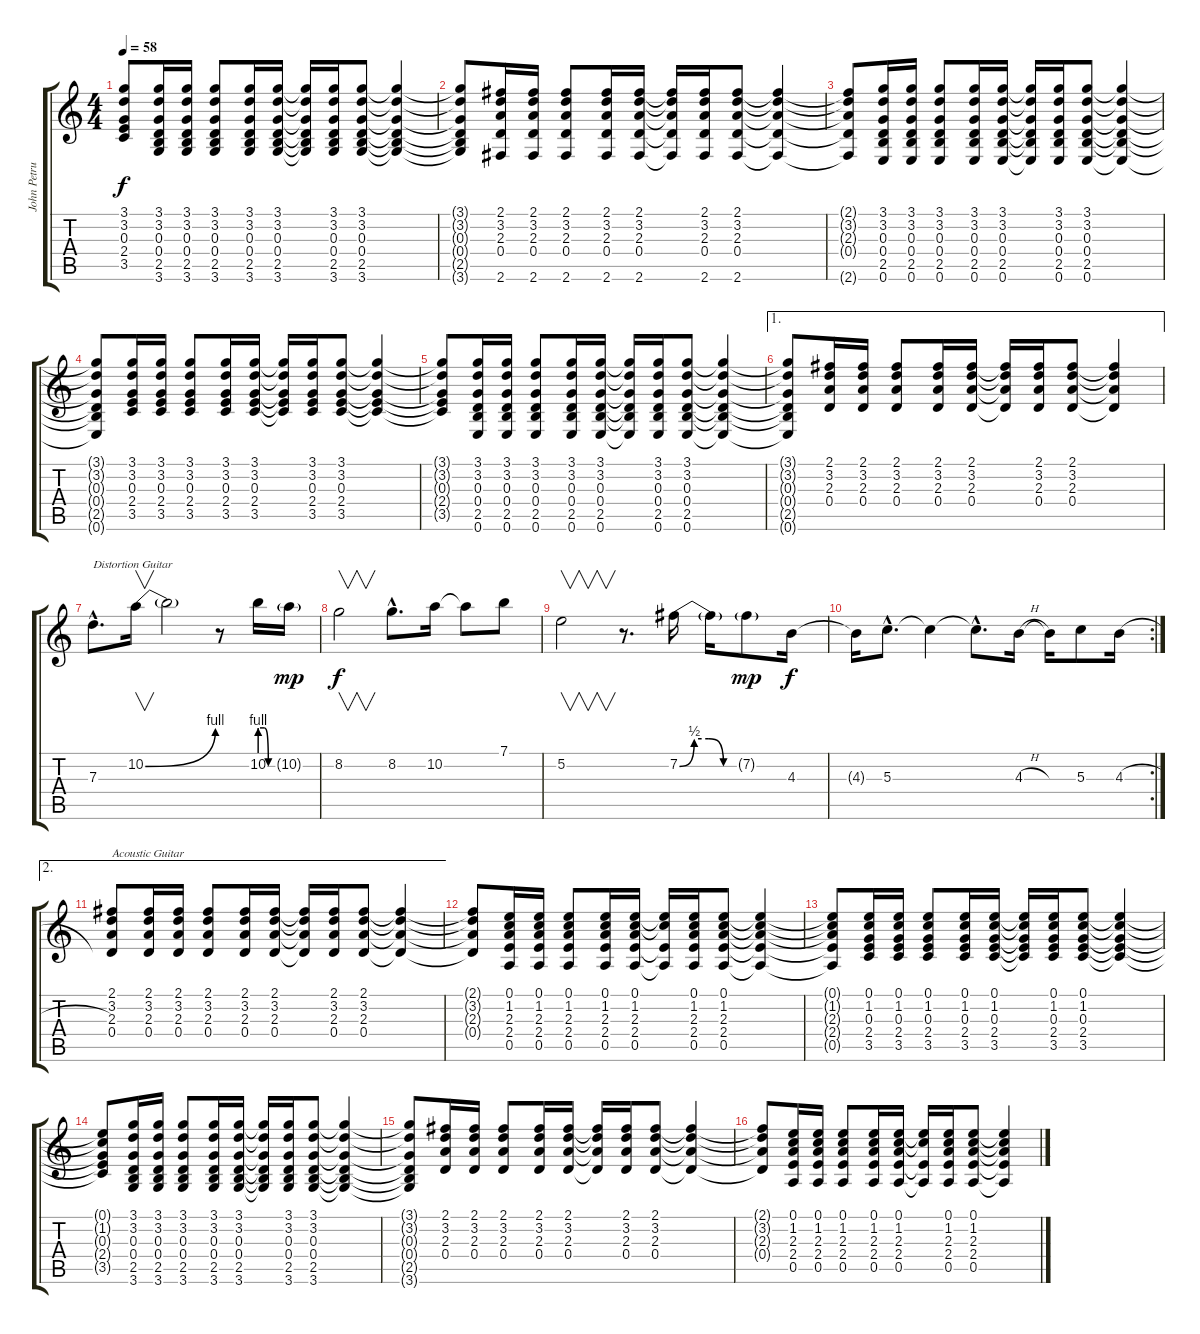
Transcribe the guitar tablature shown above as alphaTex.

\track ("John Petrucci - 6 Strings Guitar" "John Petru") {instrument distortionguitar}
\staff {score tabs}
\tuning (E4 B3 G3 D3 A2 E2) {hide}
\ts (4 4)
\tempo 58
\clef g2
\ks c
(3.1{t} 3.2{t} 0.3{t} 2.4{t} 3.5{t}).8{dy f} (3.1 3.2 0.3 0.4 2.5 3.6).16 (3.1 3.2 0.3 0.4 2.5 3.6).16 (3.1 3.2 0.3 0.4 2.5 3.6).8 (3.1 3.2 0.3 0.4 2.5 3.6).16 (3.1 3.2 0.3 0.4 2.5 3.6).16 (3.1{t} 3.2{t} 0.3{t} 0.4{t} 2.5{t} 3.6{t}).16 (3.1 3.2 0.3 0.4 2.5 3.6).16 (3.1 3.2 0.3 0.4 2.5 3.6).8 (3.1{t} 3.2{t} 0.3{t} 0.4{t} 2.5{t} 3.6{t}).4 |
(3.1{t} 3.2{t} 0.3{t} 0.4{t} 2.5{t} 3.6{t}).8 (2.1 3.2 2.3 0.4 2.6).16 (2.1 3.2 2.3 0.4 2.6).16 (2.1 3.2 2.3 0.4 2.6).8 (2.1 3.2 2.3 0.4 2.6).16 (2.1 3.2 2.3 0.4 2.6).16 (2.1{t} 3.2{t} 2.3{t} 0.4{t} 2.6{t}).16 (2.1 3.2 2.3 0.4 2.6).16 (2.1 3.2 2.3 0.4 2.6).8 (2.1{t} 3.2{t} 2.3{t} 0.4{t} 2.6{t}).4 |
(2.1{t} 3.2{t} 2.3{t} 0.4{t} 2.6{t}).8 (3.1 3.2 0.3 0.4 2.5 0.6).16 (3.1 3.2 0.3 0.4 2.5 0.6).16 (3.1 3.2 0.3 0.4 2.5 0.6).8 (3.1 3.2 0.3 0.4 2.5 0.6).16 (3.1 3.2 0.3 0.4 2.5 0.6).16 (3.1{t} 3.2{t} 0.3{t} 0.4{t} 2.5{t} 0.6{t}).16 (3.1 3.2 0.3 0.4 2.5 0.6).16 (3.1 3.2 0.3 0.4 2.5 0.6).8 (3.1{t} 3.2{t} 0.3{t} 0.4{t} 2.5{t} 0.6{t}).4 |
(3.1{t} 3.2{t} 0.3{t} 0.4{t} 2.5{t} 0.6{t}).8 (3.1 3.2 0.3 2.4 3.5).16 (3.1 3.2 0.3 2.4 3.5).16 (3.1 3.2 0.3 2.4 3.5).8 (3.1 3.2 0.3 2.4 3.5).16 (3.1 3.2 0.3 2.4 3.5).16 (3.1{t} 3.2{t} 0.3{t} 2.4{t} 3.5{t}).16 (3.1 3.2 0.3 2.4 3.5).16 (3.1 3.2 0.3 2.4 3.5).8 (3.1{t} 3.2{t} 0.3{t} 2.4{t} 3.5{t}).4 |
(3.1{t} 3.2{t} 0.3{t} 2.4{t} 3.5{t}).8 (3.1 3.2 0.3 0.4 2.5 0.6).16 (3.1 3.2 0.3 0.4 2.5 0.6).16 (3.1 3.2 0.3 0.4 2.5 0.6).8 (3.1 3.2 0.3 0.4 2.5 0.6).16 (3.1 3.2 0.3 0.4 2.5 0.6).16 (3.1{t} 3.2{t} 0.3{t} 0.4{t} 2.5{t} 0.6{t}).16 (3.1 3.2 0.3 0.4 2.5 0.6).16 (3.1 3.2 0.3 0.4 2.5 0.6).8 (3.1{t} 3.2{t} 0.3{t} 0.4{t} 2.5{t} 0.6{t}).4 |
\ae 1
(3.1{t} 3.2{t} 0.3{t} 0.4{t} 2.5{t} 0.6{t}).8 (2.1 3.2 2.3 0.4).16 (2.1 3.2 2.3 0.4).16 (2.1 3.2 2.3 0.4).8 (2.1 3.2 2.3 0.4).16 (2.1 3.2 2.3 0.4).16 (2.1{t} 3.2{t} 2.3{t} 0.4{t}).16 (2.1 3.2 2.3 0.4).16 (2.1 3.2 2.3 0.4).8 (2.1{t} 3.2{t} 2.3{t} 0.4{t}).4 |
7.3{hac}.8{d txt "Distortion Guitar" instrument distortionguitar} 10.2{be (bend 0 0 60 4)}.16{v} 10.2{t}.2 r.8 10.2{be (custom 0 4 20 4 40 0 60 0)}.16 10.2{g}.16{dy mp} |
8.2.2{v dy f} 8.2{hac}.8{d} 10.2.16 10.2{t}.8 7.1.8 |
5.2.2{v} r.8{d} 7.2{be (custom 0 0 15 2 30 2 45 0 60 0)}.16 7.2{t}.16 7.2{g}.8{dy mp} 4.3.16{dy f} |
\rc 2
4.3{t}.16 5.3{hac}.8{d} 5.3{t}.4 5.3{hac t}.8{d} 4.3{h}.16 4.3{t}.16 5.3.8 4.3{h}.16 |
\ae 2
(2.1 3.2 2.3 0.4).8{txt "Acoustic Guitar" instrument acousticguitarsteel} (2.1 3.2 2.3 0.4).16 (2.1 3.2 2.3 0.4).16 (2.1 3.2 2.3 0.4).8 (2.1 3.2 2.3 0.4).16 (2.1 3.2 2.3 0.4).16 (2.1{t} 3.2{t} 2.3{t} 0.4{t}).16 (2.1 3.2 2.3 0.4).16 (2.1 3.2 2.3 0.4).8 (2.1{t} 3.2{t} 2.3{t} 0.4{t}).4 |
(2.1{t} 3.2{t} 2.3{t} 0.4{t}).8 (0.1 1.2 2.3 2.4 0.5).16 (0.1 1.2 2.3 2.4 0.5).16 (0.1 1.2 2.3 2.4 0.5).8 (0.1 1.2 2.3 2.4 0.5).16 (0.1 1.2 2.3 2.4 0.5).16 (0.1{t} 1.2{t} 2.4{t} 0.5{t}).16 (0.1 1.2 2.3 2.4 0.5).16 (0.1 1.2 2.3 2.4 0.5).8 (0.1{t} 1.2{t} 2.3{t} 2.4{t} 0.5{t}).4 |
(0.1{t} 1.2{t} 2.3{t} 2.4{t} 0.5{t}).8 (0.1 1.2 0.3 2.4 3.5).16 (0.1 1.2 0.3 2.4 3.5).16 (0.1 1.2 0.3 2.4 3.5).8 (0.1 1.2 0.3 2.4 3.5).16 (0.1 1.2 0.3 2.4 3.5).16 (0.1{t} 1.2{t} 0.3{t} 2.4{t} 3.5{t}).16 (0.1 1.2 0.3 2.4 3.5).16 (0.1 1.2 0.3 2.4 3.5).8 (0.1{t} 1.2{t} 0.3{t} 2.4{t} 3.5{t}).4 |
(0.1{t} 1.2{t} 0.3{t} 2.4{t} 3.5{t}).8 (3.1 3.2 0.3 0.4 2.5 3.6).16 (3.1 3.2 0.3 0.4 2.5 3.6).16 (3.1 3.2 0.3 0.4 2.5 3.6).8 (3.1 3.2 0.3 0.4 2.5 3.6).16 (3.1 3.2 0.3 0.4 2.5 3.6).16 (3.1{t} 3.2{t} 0.3{t} 0.4{t} 2.5{t} 3.6{t}).16 (3.1 3.2 0.3 0.4 2.5 3.6).16 (3.1 3.2 0.3 0.4 2.5 3.6).8 (3.1{t} 3.2{t} 0.3{t} 0.4{t} 2.5{t} 3.6{t}).4 |
(3.1{t} 3.2{t} 0.3{t} 0.4{t} 2.5{t} 3.6{t}).8 (2.1 3.2 2.3 0.4).16 (2.1 3.2 2.3 0.4).16 (2.1 3.2 2.3 0.4).8 (2.1 3.2 2.3 0.4).16 (2.1 3.2 2.3 0.4).16 (2.1{t} 3.2{t} 2.3{t} 0.4{t}).16 (2.1 3.2 2.3 0.4).16 (2.1 3.2 2.3 0.4).8 (2.1{t} 3.2{t} 2.3{t} 0.4{t}).4 |
(2.1{t} 3.2{t} 2.3{t} 0.4{t}).8 (0.1 1.2 2.3 2.4 0.5).16 (0.1 1.2 2.3 2.4 0.5).16 (0.1 1.2 2.3 2.4 0.5).8 (0.1 1.2 2.3 2.4 0.5).16 (0.1 1.2 2.3 2.4 0.5).16 (0.1{t} 1.2{t} 2.4{t} 0.5{t}).16 (0.1 1.2 2.3 2.4 0.5).16 (0.1 1.2 2.3 2.4 0.5).8 (0.1{t} 1.2{t} 2.3{t} 2.4{t} 0.5{t}).4
